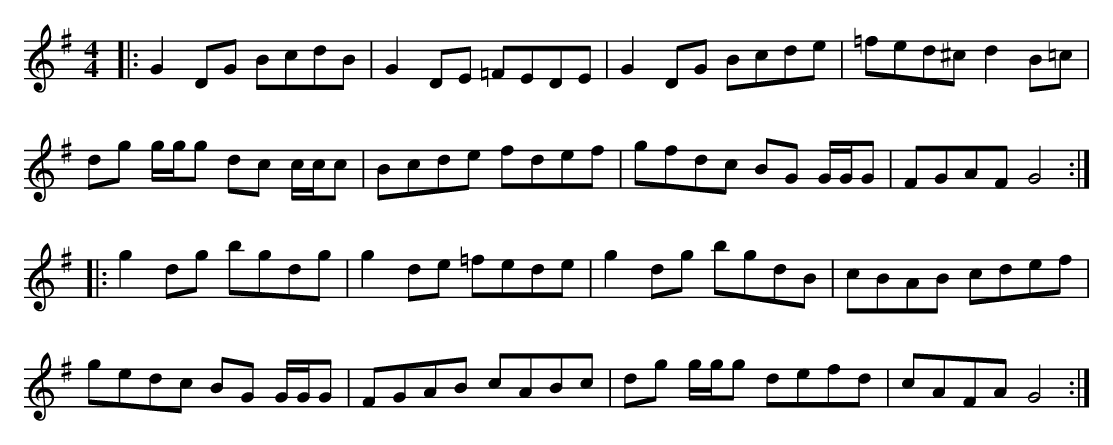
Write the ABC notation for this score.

X:1
M:4/4
K:G
|:G2 DG BcdB|G2DE =FEDE|G2 DG Bcde|=fed^c d2 B=c|
dg g/g/g dc c/c/c|Bcde fdef|gfdc BG G/G/G|FGAF G4:|
|:g2 dg bgdg|g2de =fede|g2 dg bgdB|cBAB cdef|
gedc BG G/G/G|FGAB cABc|dg g/g/g defd|cAFA G4:|
